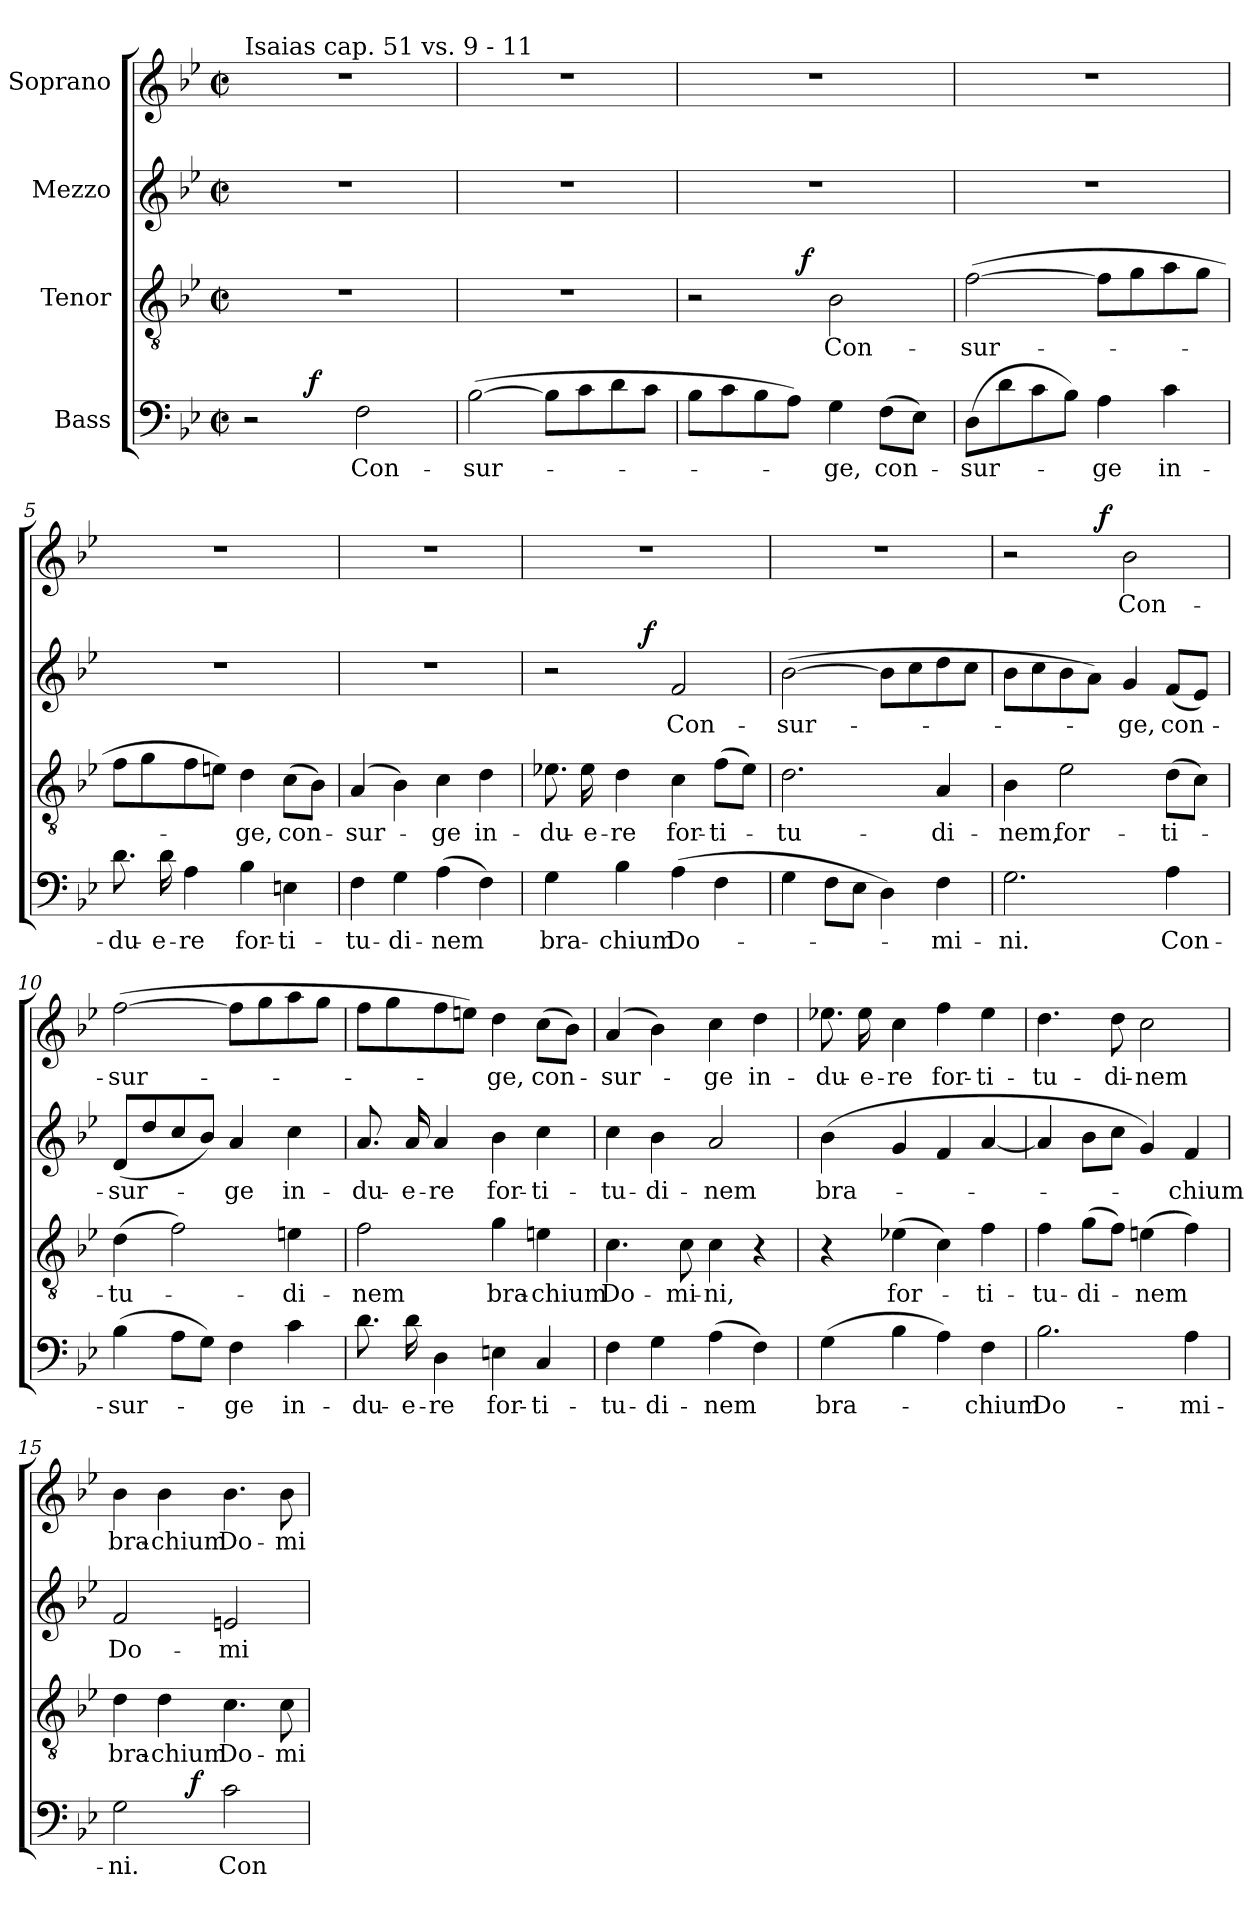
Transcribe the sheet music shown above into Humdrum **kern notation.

**kern	**text	**dynam	**kern	**text	**dynam	**kern	**text	**dynam	**kern	**text	**dynam
*part4	*part4	*part4	*part3	*part3	*part3	*part2	*part2	*part2	*part1	*part1	*part1
*staff4	*staff4	*staff4	*staff3	*staff3	*staff3	*staff2	*staff2	*staff2	*staff1	*staff1	*staff1
*I"Bass	*	*	*I"Tenor	*	*	*I"Mezzo	*	*	*I"Soprano	*	*
*clefF4	*	*	*clefGv2	*	*	*clefG2	*	*	*clefG2	*	*
*k[b-e-]	*	*	*k[b-e-]	*	*	*k[b-e-]	*	*	*k[b-e-]	*	*
*B-:	*	*	*B-:	*	*	*B-:	*	*	*B-:	*	*
*M2/2	*	*	*M2/2	*	*	*M2/2	*	*	*M2/2	*	*
*met(c|)	*	*	*met(c|)	*	*	*met(c|)	*	*	*met(c|)	*	*
=1	=1	=1	=1	=1	=1	=1	=1	=1	=1	=1	=1
*^	*	*	*	*	*	*	*	*	*	*	*
!	!	!	!	!	!	!	!	!	!	!LO:TX:a:t=Isaias cap. 51 vs. 9 - 11	!	!
2r	4ryy	.	.	1r	.	.	1r	.	.	1r	.	.
.	32ryy	.	.	.	.	.	.	.	.	.	.	.
!	!	!	!LO:DY:b	!	!	!	!	!	!	!	!	!
.	2ryy	.	f	.	.	.	.	.	.	.	.	.
!	!	!LO:LY:b	!	!	!	!	!	!	!	!	!	!
2F\	.	Con-	.	.	.	.	.	.	.	.	.	.
.	8..ryy	.	.	.	.	.	.	.	.	.	.	.
=2	=2	=2	=2	=2	=2	=2	=2	=2	=2	=2	=2	=2
!	!	!LO:LY:b	!	!	!	!	!	!	!	!	!	!
*v	*v	*	*	*	*	*	*	*	*	*	*	*
(>[2B-\	-sur-	.	1r	.	.	1r	.	.	1r	.	.
8B-\L]	.	.	.	.	.	.	.	.	.	.	.
8c\	.	.	.	.	.	.	.	.	.	.	.
8d\	.	.	.	.	.	.	.	.	.	.	.
8c\J	.	.	.	.	.	.	.	.	.	.	.
=3	=3	=3	=3	=3	=3	=3	=3	=3	=3	=3	=3
*	*	*	*^	*	*	*	*	*	*	*	*
8B-\L	.	.	2r	4ryy	.	.	1r	.	.	1r	.	.
8c\	.	.	.	.	.	.	.	.	.	.	.	.
8B-\	.	.	.	8ryy	.	.	.	.	.	.	.	.
8A\J)	.	.	.	32ryy	.	.	.	.	.	.	.	.
!	!	!	!	!	!	!LO:DY:b	!	!	!	!	!	!
.	.	.	.	2ryy	.	f	.	.	.	.	.	.
!	!LO:LY:b	!	!	!	!LO:LY:b	!	!	!	!	!	!	!
4G\	-ge,	.	2B-\	.	Con-	.	.	.	.	.	.	.
!	!LO:LY:b	!	!	!	!	!	!	!	!	!	!	!
(>8F\L	con-	.	.	.	.	.	.	.	.	.	.	.
8E-\J)	.	.	.	.	.	.	.	.	.	.	.	.
.	.	.	.	16.ryy	.	.	.	.	.	.	.	.
=4	=4	=4	=4	=4	=4	=4	=4	=4	=4	=4	=4	=4
!	!LO:LY:b	!	!	!	!LO:LY:b	!	!	!	!	!	!	!
*	*	*	*v	*v	*	*	*	*	*	*	*	*
(>8D\L	-sur-	.	(>[2f\	-sur-	.	1r	.	.	1r	.	.
8d\	.	.	.	.	.	.	.	.	.	.	.
8c\	.	.	.	.	.	.	.	.	.	.	.
8B-\J)	.	.	.	.	.	.	.	.	.	.	.
!	!LO:LY:b	!	!	!	!	!	!	!	!	!	!
4A\	ge	.	8f\L]	.	.	.	.	.	.	.	.
.	.	.	8g\	.	.	.	.	.	.	.	.
!	!LO:LY:b	!	!	!	!	!	!	!	!	!	!
4c\	in-	.	8a\	.	.	.	.	.	.	.	.
.	.	.	8g\J	.	.	.	.	.	.	.	.
!!LO:LB:g=z
=5	=5	=5	=5	=5	=5	=5	=5	=5	=5	=5	=5
!	!LO:LY:b	!	!	!	!	!	!	!	!	!	!
8.d\	-du-	.	8f\L	.	.	1r	.	.	1r	.	.
.	.	.	8g\	.	.	.	.	.	.	.	.
!	!LO:LY:b	!	!	!	!	!	!	!	!	!	!
16d\	-e-	.	.	.	.	.	.	.	.	.	.
!	!LO:LY:b	!	!	!	!	!	!	!	!	!	!
4A\	-re	.	8f\	.	.	.	.	.	.	.	.
.	.	.	8en\J)	.	.	.	.	.	.	.	.
!	!LO:LY:b	!	!	!LO:LY:b	!	!	!	!	!	!	!
4B-\	for-	.	4d\	-ge,	.	.	.	.	.	.	.
!	!LO:LY:b	!	!	!LO:LY:b	!	!	!	!	!	!	!
4En\	-ti-	.	(>8c\L	con-	.	.	.	.	.	.	.
.	.	.	8B-\J)	.	.	.	.	.	.	.	.
=6	=6	=6	=6	=6	=6	=6	=6	=6	=6	=6	=6
!	!LO:LY:b	!	!	!LO:LY:b	!	!	!	!	!	!	!
4F\	-tu-	.	(4A/	-sur-	.	1r	.	.	1r	.	.
!	!LO:LY:b	!	!	!	!	!	!	!	!	!	!
4G\	-di-	.	4B-\)	.	.	.	.	.	.	.	.
!	!LO:LY:b	!	!	!LO:LY:b	!	!	!	!	!	!	!
(>4A\	-nem	.	4c\	-ge	.	.	.	.	.	.	.
!	!	!	!	!LO:LY:b	!	!	!	!	!	!	!
4F\)	.	.	4d\	in-	.	.	.	.	.	.	.
=7	=7	=7	=7	=7	=7	=7	=7	=7	=7	=7	=7
!	!LO:LY:b	!	!	!LO:LY:b	!	!	!	!	!	!	!
*	*	*	*	*	*	*^	*	*	*	*	*
4G\	bra-	.	8.e-X\	-du-	.	2r	4.ryy	.	.	1r	.	.
!	!	!	!	!LO:LY:b	!	!	!	!	!	!	!	!
.	.	.	16e-\	-e-	.	.	.	.	.	.	.	.
!	!LO:LY:b	!	!	!LO:LY:b	!	!	!	!	!	!	!	!
4B-\	-chium	.	4d\	-re	.	.	.	.	.	.	.	.
!	!	!	!	!	!	!	!	!	!LO:DY:b	!	!	!
.	.	.	.	.	.	.	2ryy	.	f	.	.	.
!	!LO:LY:b	!	!	!LO:LY:b	!	!	!	!LO:LY:b	!	!	!	!
(>4A\	Do-	.	4c\	for-	.	2f/	.	Con-	.	.	.	.
!	!	!	!	!LO:LY:b	!	!	!	!	!	!	!	!
4F\	.	.	(>8f\L	-ti-	.	.	.	.	.	.	.	.
.	.	.	8e-\J)	.	.	.	8ryy	.	.	.	.	.
=8	=8	=8	=8	=8	=8	=8	=8	=8	=8	=8	=8	=8
!	!	!	!	!LO:LY:b	!	!	!	!LO:LY:b	!	!	!	!
*	*	*	*	*	*	*v	*v	*	*	*	*	*
4G\	.	.	2.d\	-tu-	.	(>[2b-\	-sur-	.	1r	.	.
8F\L	.	.	.	.	.	.	.	.	.	.	.
8E-\J	.	.	.	.	.	.	.	.	.	.	.
4D\)	.	.	.	.	.	8b-\L]	.	.	.	.	.
.	.	.	.	.	.	8cc\	.	.	.	.	.
!	!LO:LY:b	!	!	!LO:LY:b	!	!	!	!	!	!	!
4F\	-mi-	.	4A/	-di-	.	8dd\	.	.	.	.	.
.	.	.	.	.	.	8cc\J	.	.	.	.	.
!!LO:LB:g=z
=9	=9	=9	=9	=9	=9	=9	=9	=9	=9	=9	=9
!	!LO:LY:b	!	!	!LO:LY:b	!	!	!	!	!	!	!
*	*	*	*	*	*	*	*	*	*^	*	*
2.G\	-ni.	.	4B-\	-nem,	.	8b-\L	.	.	2r	4ryy	.	.
.	.	.	.	.	.	8cc\	.	.	.	.	.	.
!	!	!	!	!LO:LY:b	!	!	!	!	!	!	!	!
.	.	.	2e-\	for-	.	8b-\	.	.	.	8ryy	.	.
.	.	.	.	.	.	8a\J)	.	.	.	32ryy	.	.
!	!	!	!	!	!	!	!	!	!	!	!	!LO:DY:b
.	.	.	.	.	.	.	.	.	.	2ryy	.	f
!	!	!	!	!	!	!	!LO:LY:b	!	!	!	!LO:LY:b	!
.	.	.	.	.	.	4g/	-ge,	.	2b-\	.	Con-	.
!	!LO:LY:b	!	!	!LO:LY:b	!	!	!LO:LY:b	!	!	!	!	!
4A\	Con-	.	(>8d\L	-ti-	.	(<8f/L	con-	.	.	.	.	.
.	.	.	8c\J)	.	.	8e-/J)	.	.	.	.	.	.
.	.	.	.	.	.	.	.	.	.	16.ryy	.	.
=10	=10	=10	=10	=10	=10	=10	=10	=10	=10	=10	=10	=10
!	!LO:LY:b	!	!	!LO:LY:b	!	!	!LO:LY:b	!	!	!	!LO:LY:b	!
*	*	*	*	*	*	*	*	*	*v	*v	*	*
(>4B-\	-sur-	.	(>4d\	-tu-	.	(<8d/L	-sur-	.	(>[2ff\	-sur-	.
.	.	.	.	.	.	8dd/	.	.	.	.	.
8A\L	.	.	2f\)	.	.	8cc/	.	.	.	.	.
8G\J)	.	.	.	.	.	8b-/J)	.	.	.	.	.
!	!LO:LY:b	!	!	!	!	!	!LO:LY:b	!	!	!	!
4F\	-ge	.	.	.	.	4a/	-ge	.	8ff\L]	.	.
.	.	.	.	.	.	.	.	.	8gg\	.	.
!	!LO:LY:b	!	!	!LO:LY:b	!	!	!LO:LY:b	!	!	!	!
4c\	in-	.	4en\	-di-	.	4cc\	in-	.	8aa\	.	.
.	.	.	.	.	.	.	.	.	8gg\J	.	.
=11	=11	=11	=11	=11	=11	=11	=11	=11	=11	=11	=11
!	!LO:LY:b	!	!	!LO:LY:b	!	!	!LO:LY:b	!	!	!	!
8.d\	-du-	.	2f\	-nem	.	8.a/	-du-	.	8ff\L	.	.
.	.	.	.	.	.	.	.	.	8gg\	.	.
!	!LO:LY:b	!	!	!	!	!	!LO:LY:b	!	!	!	!
16d\	-e-	.	.	.	.	16a/	-e-	.	.	.	.
!	!LO:LY:b	!	!	!	!	!	!LO:LY:b	!	!	!	!
4D\	-re	.	.	.	.	4a/	-re	.	8ff\	.	.
.	.	.	.	.	.	.	.	.	8een\J)	.	.
!	!LO:LY:b	!	!	!LO:LY:b	!	!	!LO:LY:b	!	!	!LO:LY:b	!
4En\	for-	.	4g\	bra-	.	4b-\	for-	.	4dd\	-ge,	.
!	!LO:LY:b	!	!	!LO:LY:b	!	!	!LO:LY:b	!	!	!LO:LY:b	!
4C/	-ti-	.	4en\	-chium	.	4cc\	-ti-	.	(>8cc\L	con-	.
.	.	.	.	.	.	.	.	.	8b-\J)	.	.
=12	=12	=12	=12	=12	=12	=12	=12	=12	=12	=12	=12
!	!LO:LY:b	!	!	!LO:LY:b	!	!	!LO:LY:b	!	!	!LO:LY:b	!
4F\	-tu-	.	4.c\	Do-	.	4cc\	-tu-	.	(4a/	-sur-	.
!	!LO:LY:b	!	!	!	!	!	!LO:LY:b	!	!	!	!
4G\	-di-	.	.	.	.	4b-\	-di-	.	4b-\)	.	.
!	!	!	!	!LO:LY:b	!	!	!	!	!	!	!
.	.	.	8c\	-mi-	.	.	.	.	.	.	.
!	!LO:LY:b	!	!	!LO:LY:b	!	!	!LO:LY:b	!	!	!LO:LY:b	!
(>4A\	-nem	.	4c\	-ni,	.	2a/	-nem	.	4cc\	-ge	.
!	!	!	!	!	!	!	!	!	!	!LO:LY:b	!
4F\)	.	.	4r	.	.	.	.	.	4dd\	in-	.
!!LO:PB:g=z
=13	=13	=13	=13	=13	=13	=13	=13	=13	=13	=13	=13
!	!LO:LY:b	!	!	!	!	!	!LO:LY:b	!	!	!LO:LY:b	!
(>4G\	bra-	.	4r	.	.	(>4b-\	bra-	.	8.ee-X\	-du-	.
!	!	!	!	!	!	!	!	!	!	!LO:LY:b	!
.	.	.	.	.	.	.	.	.	16ee-\	-e-	.
!	!	!	!	!LO:LY:b	!	!	!	!	!	!LO:LY:b	!
4B-\	.	.	(>4e-X\	for-	.	4g/	.	.	4cc\	-re	.
!	!	!	!	!	!	!	!	!	!	!LO:LY:b	!
4A\)	.	.	4c\)	.	.	4f/	.	.	4ff\	for-	.
!	!LO:LY:b	!	!	!LO:LY:b	!	!	!	!	!	!LO:LY:b	!
4F\	-chium	.	4f\	-ti-	.	[4a/	.	.	4ee-\	-ti-	.
=14	=14	=14	=14	=14	=14	=14	=14	=14	=14	=14	=14
!	!LO:LY:b	!	!	!LO:LY:b	!	!	!	!	!	!LO:LY:b	!
2.B-\	Do-	.	4f\	-tu-	.	4a/]	.	.	4.dd\	-tu-	.
!	!	!	!	!LO:LY:b	!	!	!	!	!	!	!
.	.	.	(>8g\L	-di-	.	8b-\L	.	.	.	.	.
!	!	!	!	!	!	!	!	!	!	!LO:LY:b	!
.	.	.	8f\J)	.	.	8cc\J	.	.	8dd\	-di-	.
!	!	!	!	!LO:LY:b	!	!	!	!	!	!LO:LY:b	!
.	.	.	(>4en\	-nem	.	4g/)	.	.	2cc\	-nem	.
!	!LO:LY:b	!	!	!	!	!	!LO:LY:b	!	!	!	!
4A\	-mi-	.	4f\)	.	.	4f/	-chium	.	.	.	.
=15	=15	=15	=15	=15	=15	=15	=15	=15	=15	=15	=15
!	!LO:LY:b	!	!	!LO:LY:b	!	!	!LO:LY:b	!	!	!LO:LY:b	!
*^	*	*	*	*	*	*	*	*	*	*	*
2G\	4.ryy	-ni.	.	4d\	bra-	.	2f/	Do-	.	4b-\	bra-	.
!	!	!	!	!	!LO:LY:b	!	!	!	!	!	!LO:LY:b	!
.	.	.	.	4d\	-chium	.	.	.	.	4b-\	-chium	.
!	!	!	!LO:DY:b	!	!	!	!	!	!	!	!	!
.	2ryy	.	f	.	.	.	.	.	.	.	.	.
!	!	!LO:LY:b	!	!	!LO:LY:b	!	!	!LO:LY:b	!	!	!LO:LY:b	!
2c\	.	Con-	.	4.c\	Do-	.	2en/	-mi-	.	4.b-\	Do-	.
!	!	!	!	!	!LO:LY:b	!	!	!	!	!	!LO:LY:b	!
.	8ryy	.	.	8c\	-mi-	.	.	.	.	8b-\	-mi-	.
*v	*v	*	*	*	*	*	*	*	*	*	*	*
=	=	=	=	=	=	=	=	=	=	=	=
*-	*-	*-	*-	*-	*-	*-	*-	*-	*-	*-	*-
